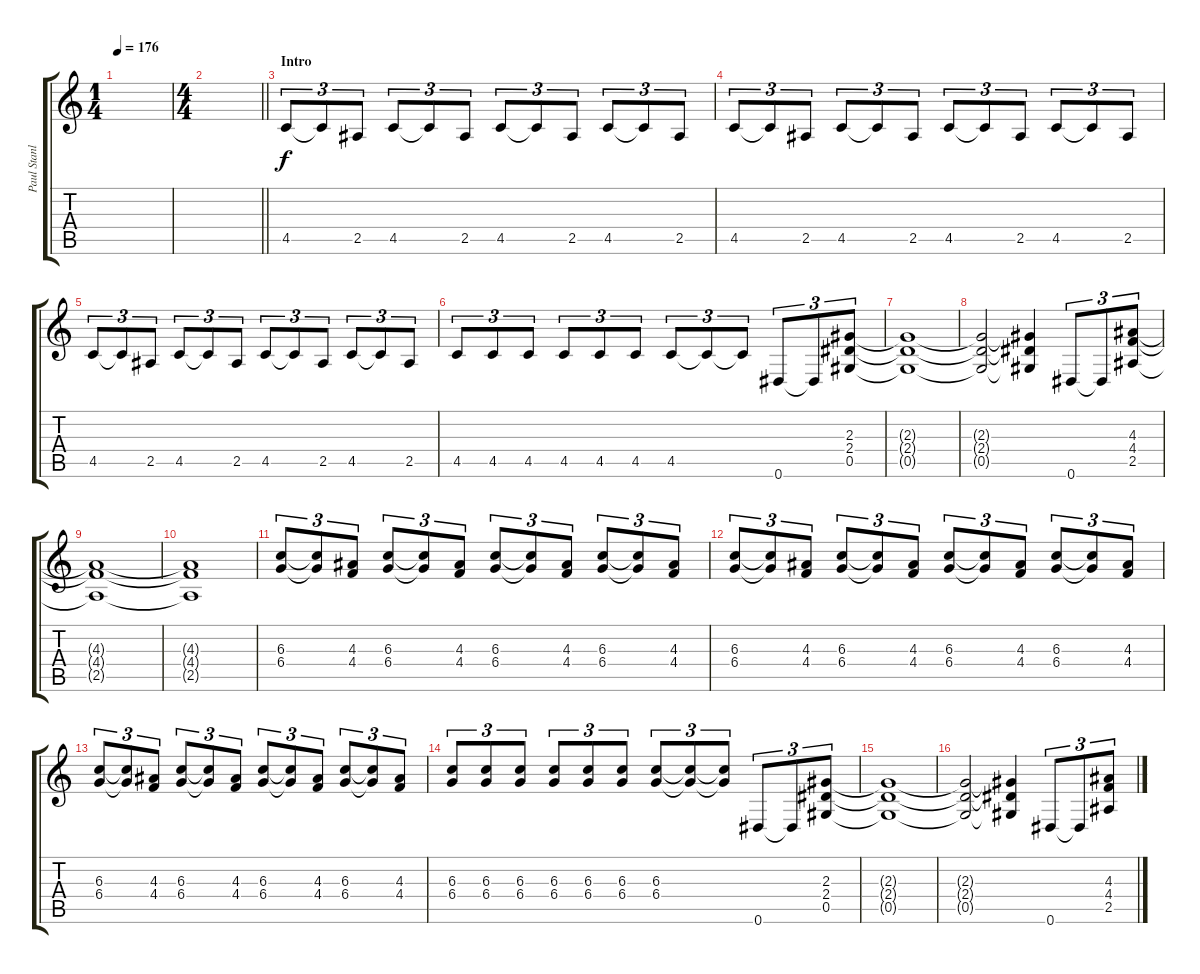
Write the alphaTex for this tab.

\track ("Paul Stanley" "Paul Stanl") {instrument distortionguitar}
\staff {score tabs}
\tuning (Eb4 Bb3 Gb3 Db3 Ab2 Eb2) {hide}
\ts (1 4)
\tempo 176
\clef g2
\ks c
|
\ts (4 4)
\barLineRight lightlight
|
\section ("" "Intro")
4.5.8{tu (3 2)} 4.5{t}.8{tu (3 2)} 2.5.8{tu (3 2)} 4.5.8{tu (3 2)} 4.5{t}.8{tu (3 2)} 2.5.8{tu (3 2)} 4.5.8{tu (3 2)} 4.5{t}.8{tu (3 2)} 2.5.8{tu (3 2)} 4.5.8{tu (3 2)} 4.5{t}.8{tu (3 2)} 2.5.8{tu (3 2)} |
4.5.8{tu (3 2)} 4.5{t}.8{tu (3 2)} 2.5.8{tu (3 2)} 4.5.8{tu (3 2)} 4.5{t}.8{tu (3 2)} 2.5.8{tu (3 2)} 4.5.8{tu (3 2)} 4.5{t}.8{tu (3 2)} 2.5.8{tu (3 2)} 4.5.8{tu (3 2)} 4.5{t}.8{tu (3 2)} 2.5.8{tu (3 2)} |
4.5.8{tu (3 2)} 4.5{t}.8{tu (3 2)} 2.5.8{tu (3 2)} 4.5.8{tu (3 2)} 4.5{t}.8{tu (3 2)} 2.5.8{tu (3 2)} 4.5.8{tu (3 2)} 4.5{t}.8{tu (3 2)} 2.5.8{tu (3 2)} 4.5.8{tu (3 2)} 4.5{t}.8{tu (3 2)} 2.5.8{tu (3 2)} |
4.5.8{tu (3 2)} 4.5.8{tu (3 2)} 4.5.8{tu (3 2)} 4.5.8{tu (3 2)} 4.5.8{tu (3 2)} 4.5.8{tu (3 2)} 4.5.8{tu (3 2)} 4.5{t}.8{tu (3 2)} 4.5{t}.8{tu (3 2)} 0.6.8{tu (3 2)} 0.6{t}.8{tu (3 2)} (2.3 2.4 0.5).8{tu (3 2)} |
(2.3{t} 2.4{t} 0.5{t}).1 |
(2.3{t} 2.4{t} 0.5{t}).2 (2.3{t} 2.4{t} 0.5{t}).4 0.6.8{tu (3 2)} 0.6{t}.8{tu (3 2)} (4.3 4.4 2.5).8{tu (3 2)} |
(4.3{t} 4.4{t} 2.5{t}).1 |
(4.3{t} 4.4{t} 2.5{t}).1 |
(6.3 6.4).8{tu (3 2)} (6.3{t} 6.4{t}).8{tu (3 2)} (4.3 4.4).8{tu (3 2)} (6.3 6.4).8{tu (3 2)} (6.3{t} 6.4{t}).8{tu (3 2)} (4.3 4.4).8{tu (3 2)} (6.3 6.4).8{tu (3 2)} (6.3{t} 6.4{t}).8{tu (3 2)} (4.3 4.4).8{tu (3 2)} (6.3 6.4).8{tu (3 2)} (6.3{t} 6.4{t}).8{tu (3 2)} (4.3 4.4).8{tu (3 2)} |
(6.3 6.4).8{tu (3 2)} (6.3{t} 6.4{t}).8{tu (3 2)} (4.3 4.4).8{tu (3 2)} (6.3 6.4).8{tu (3 2)} (6.3{t} 6.4{t}).8{tu (3 2)} (4.3 4.4).8{tu (3 2)} (6.3 6.4).8{tu (3 2)} (6.3{t} 6.4{t}).8{tu (3 2)} (4.3 4.4).8{tu (3 2)} (6.3 6.4).8{tu (3 2)} (6.3{t} 6.4{t}).8{tu (3 2)} (4.3 4.4).8{tu (3 2)} |
(6.3 6.4).8{tu (3 2)} (6.3{t} 6.4{t}).8{tu (3 2)} (4.3 4.4).8{tu (3 2)} (6.3 6.4).8{tu (3 2)} (6.3{t} 6.4{t}).8{tu (3 2)} (4.3 4.4).8{tu (3 2)} (6.3 6.4).8{tu (3 2)} (6.3{t} 6.4{t}).8{tu (3 2)} (4.3 4.4).8{tu (3 2)} (6.3 6.4).8{tu (3 2)} (6.3{t} 6.4{t}).8{tu (3 2)} (4.3 4.4).8{tu (3 2)} |
(6.3 6.4).8{tu (3 2)} (6.3 6.4).8{tu (3 2)} (6.3 6.4).8{tu (3 2)} (6.3 6.4).8{tu (3 2)} (6.3 6.4).8{tu (3 2)} (6.3 6.4).8{tu (3 2)} (6.3 6.4).8{tu (3 2)} (6.3{t} 6.4{t}).8{tu (3 2)} (6.3{t} 6.4{t}).8{tu (3 2)} 0.6.8{tu (3 2)} 0.6{t}.8{tu (3 2)} (2.3 2.4 0.5).8{tu (3 2)} |
(2.3{t} 2.4{t} 0.5{t}).1 |
(2.3{t} 2.4{t} 0.5{t}).2 (2.3{t} 2.4{t} 0.5{t}).4 0.6.8{tu (3 2)} 0.6{t}.8{tu (3 2)} (4.3 4.4 2.5).8{tu (3 2)}
